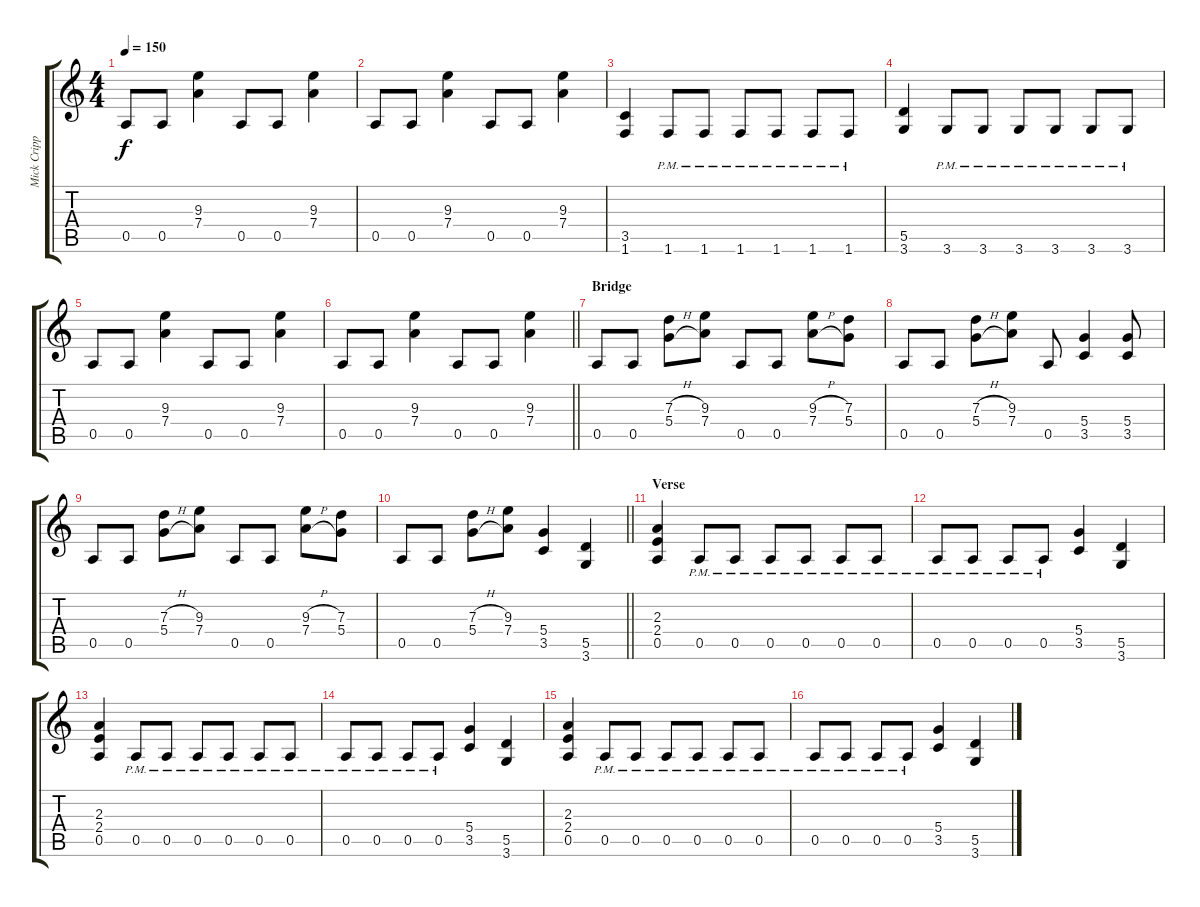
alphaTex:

\track ("Mick Cripps" "Mick Cripp") {instrument overdrivenguitar}
\staff {score tabs}
\tuning (E4 B3 G3 D3 A2 E2) {hide}
\ts (4 4)
\tempo 150
\clef g2
\ks c
0.5.8{dy f} 0.5.8 (9.3 7.4).4 0.5.8 0.5.8 (9.3 7.4).4 |
0.5.8 0.5.8 (9.3 7.4).4 0.5.8 0.5.8 (9.3 7.4).4 |
(3.5 1.6).4 1.6{pm}.8 1.6{pm}.8 1.6{pm}.8 1.6{pm}.8 1.6{pm}.8 1.6{pm}.8 |
(5.5 3.6).4 3.6{pm}.8 3.6{pm}.8 3.6{pm}.8 3.6{pm}.8 3.6{pm}.8 3.6{pm}.8 |
0.5.8 0.5.8 (9.3 7.4).4 0.5.8 0.5.8 (9.3 7.4).4 |
\barLineRight lightlight
0.5.8 0.5.8 (9.3 7.4).4 0.5.8 0.5.8 (9.3 7.4).4 |
\section ("" "Bridge")
0.5.8 0.5.8 (7.3{h} 5.4{h}).8 (9.3 7.4).8 0.5.8 0.5.8 (9.3{h} 7.4{h}).8 (7.3 5.4).8 |
0.5.8 0.5.8 (7.3{h} 5.4{h}).8 (9.3 7.4).8 0.5.8 (5.4 3.5).4 (5.4 3.5).8 |
0.5.8 0.5.8 (7.3{h} 5.4{h}).8 (9.3 7.4).8 0.5.8 0.5.8 (9.3{h} 7.4{h}).8 (7.3 5.4).8 |
\barLineRight lightlight
0.5.8 0.5.8 (7.3{h} 5.4{h}).8 (9.3 7.4).8 (5.4 3.5).4 (5.5 3.6).4 |
\section ("" "Verse")
(2.3 2.4 0.5).4 0.5{pm}.8 0.5{pm}.8 0.5{pm}.8 0.5{pm}.8 0.5{pm}.8 0.5{pm}.8 |
0.5{pm}.8 0.5{pm}.8 0.5{pm}.8 0.5{pm}.8 (5.4 3.5).4 (5.5 3.6).4 |
(2.3 2.4 0.5).4 0.5{pm}.8 0.5{pm}.8 0.5{pm}.8 0.5{pm}.8 0.5{pm}.8 0.5{pm}.8 |
0.5{pm}.8 0.5{pm}.8 0.5{pm}.8 0.5{pm}.8 (5.4 3.5).4 (5.5 3.6).4 |
(2.3 2.4 0.5).4 0.5{pm}.8 0.5{pm}.8 0.5{pm}.8 0.5{pm}.8 0.5{pm}.8 0.5{pm}.8 |
0.5{pm}.8 0.5{pm}.8 0.5{pm}.8 0.5{pm}.8 (5.4 3.5).4 (5.5 3.6).4
